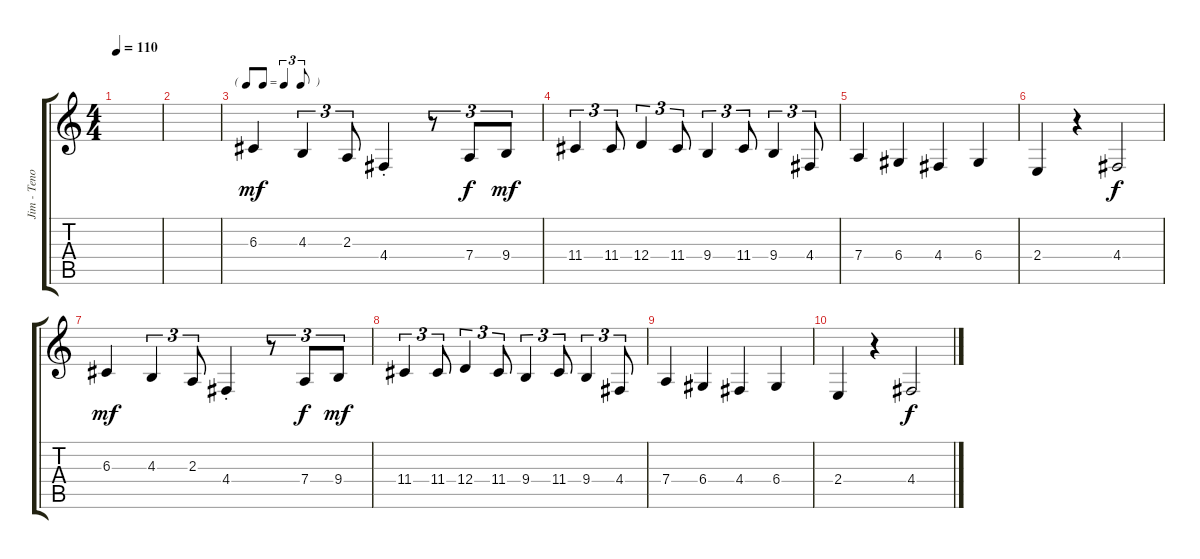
\track ("Jim - Tenor Sax" "Jim - Teno") {instrument tenorsax}
\staff {score tabs}
\tuning (E4 B3 G3 D3 A2 E2) {hide}
\ts (4 4)
\tempo 110
\clef g2
\ks c
|
|
\tf triplet8th
6.3.4{dy mf} 4.3.4{tu (3 2)} 2.3.8{tu (3 2)} 4.4{st}.4 r.8{tu (3 2)} 7.4.8{tu (3 2) dy f} 9.4.8{tu (3 2) dy mf} |
11.4.4{tu (3 2)} 11.4.8{tu (3 2)} 12.4.4{tu (3 2)} 11.4.8{tu (3 2)} 9.4.4{tu (3 2)} 11.4.8{tu (3 2)} 9.4.4{tu (3 2)} 4.4.8{tu (3 2)} |
7.4.4 6.4.4 4.4.4 6.4.4 |
2.4.4 r.4 4.4.2{dy f} |
6.3.4{dy mf} 4.3.4{tu (3 2)} 2.3.8{tu (3 2)} 4.4{st}.4 r.8{tu (3 2)} 7.4.8{tu (3 2) dy f} 9.4.8{tu (3 2) dy mf} |
11.4.4{tu (3 2)} 11.4.8{tu (3 2)} 12.4.4{tu (3 2)} 11.4.8{tu (3 2)} 9.4.4{tu (3 2)} 11.4.8{tu (3 2)} 9.4.4{tu (3 2)} 4.4.8{tu (3 2)} |
7.4.4 6.4.4 4.4.4 6.4.4 |
2.4.4 r.4 4.4.2{dy f}
